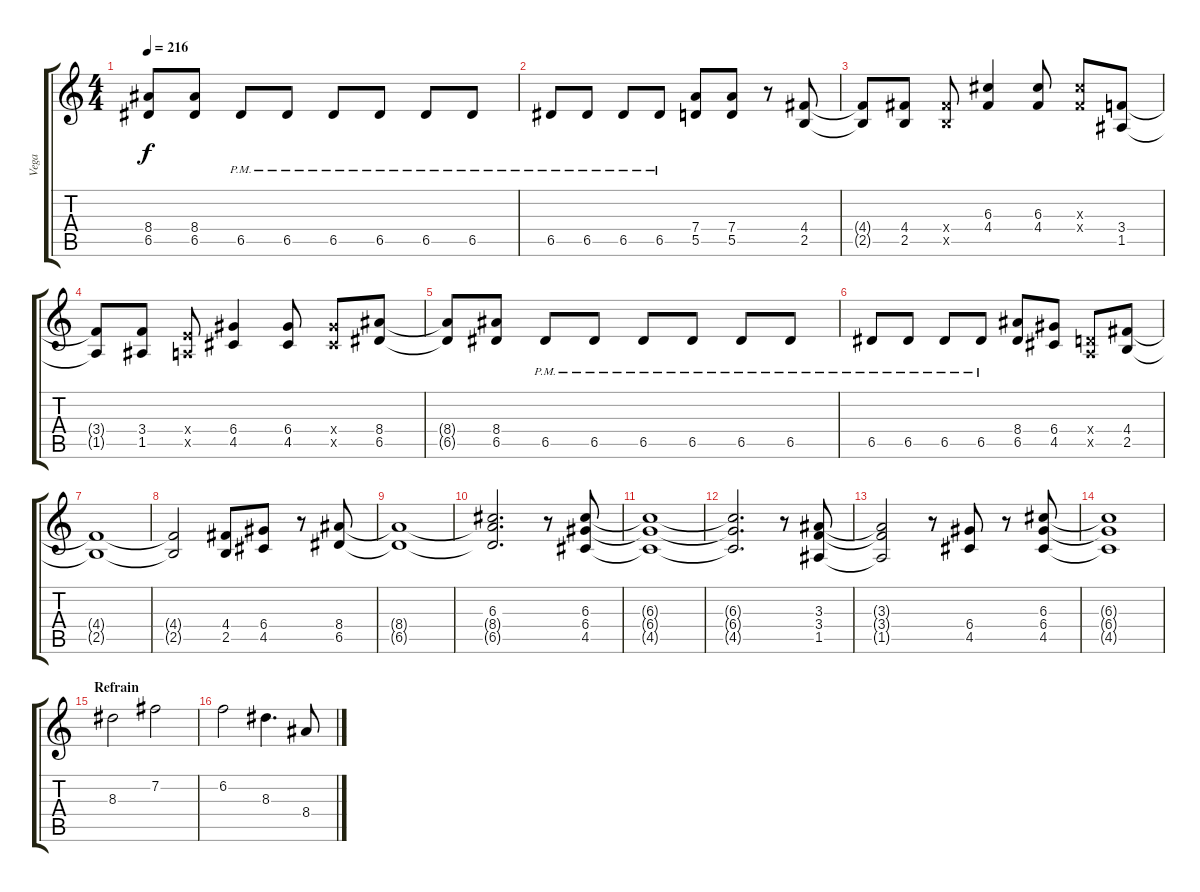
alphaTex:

\track ("Vega" "Vega") {instrument overdrivenguitar}
\staff {score tabs}
\tuning (E4 B3 G3 D3 A2 E2) {hide}
\ts (4 4)
\tempo 216
\clef g2
\ks c
(8.4{t} 6.5{t}).8{dy f} (8.4 6.5).8 6.5{pm}.8 6.5{pm}.8 6.5{pm}.8 6.5{pm}.8 6.5{pm}.8 6.5{pm}.8 |
6.5{pm}.8 6.5{pm}.8 6.5{pm}.8 6.5{pm}.8 (7.4 5.5).8 (7.4 5.5).8 r.8 (4.4 2.5).8 |
(4.4{t} 2.5{t}).8 (4.4 2.5).8 (4.4{x} 2.5{x}).8 (6.3 4.4).4 (6.3 4.4).8 (6.3{x} 4.4{x}).8 (3.4 1.5).8 |
(3.4{t} 1.5{t}).8 (3.4 1.5).8 (2.4{x} 0.5{x}).8 (6.4 4.5).4 (6.4 4.5).8 (6.4{x} 4.5{x}).8 (8.4 6.5).8 |
(8.4{t} 6.5{t}).8 (8.4 6.5).8 6.5{pm}.8 6.5{pm}.8 6.5{pm}.8 6.5{pm}.8 6.5{pm}.8 6.5{pm}.8 |
6.5{pm}.8 6.5{pm}.8 6.5{pm}.8 6.5{pm}.8 (8.4 6.5).8 (6.4 4.5).8 (0.4{x} 0.5{x}).8 (4.4 2.5).8 |
(4.4{t} 2.5{t}).1 |
(4.4{t} 2.5{t}).2 (4.4 2.5).8 (6.4 4.5).8 r.8 (8.4 6.5).8 |
(8.4{t} 6.5{t}).1 |
(6.3 8.4{t} 6.5{t}).2{d} r.8 (6.3 6.4 4.5).8 |
(6.3{t} 6.4{t} 4.5{t}).1 |
(6.3{t} 6.4{t} 4.5{t}).2{d} r.8 (3.3 3.4 1.5).8 |
(3.3{t} 3.4{t} 1.5{t}).2 r.8 (6.4 4.5).8 r.8 (6.3 6.4 4.5).8 |
(6.3{t} 6.4{t} 4.5{t}).1 |
\section ("" "Refrain")
8.3.2 7.2.2 |
6.2.2 8.3.4{d} 8.4.8
